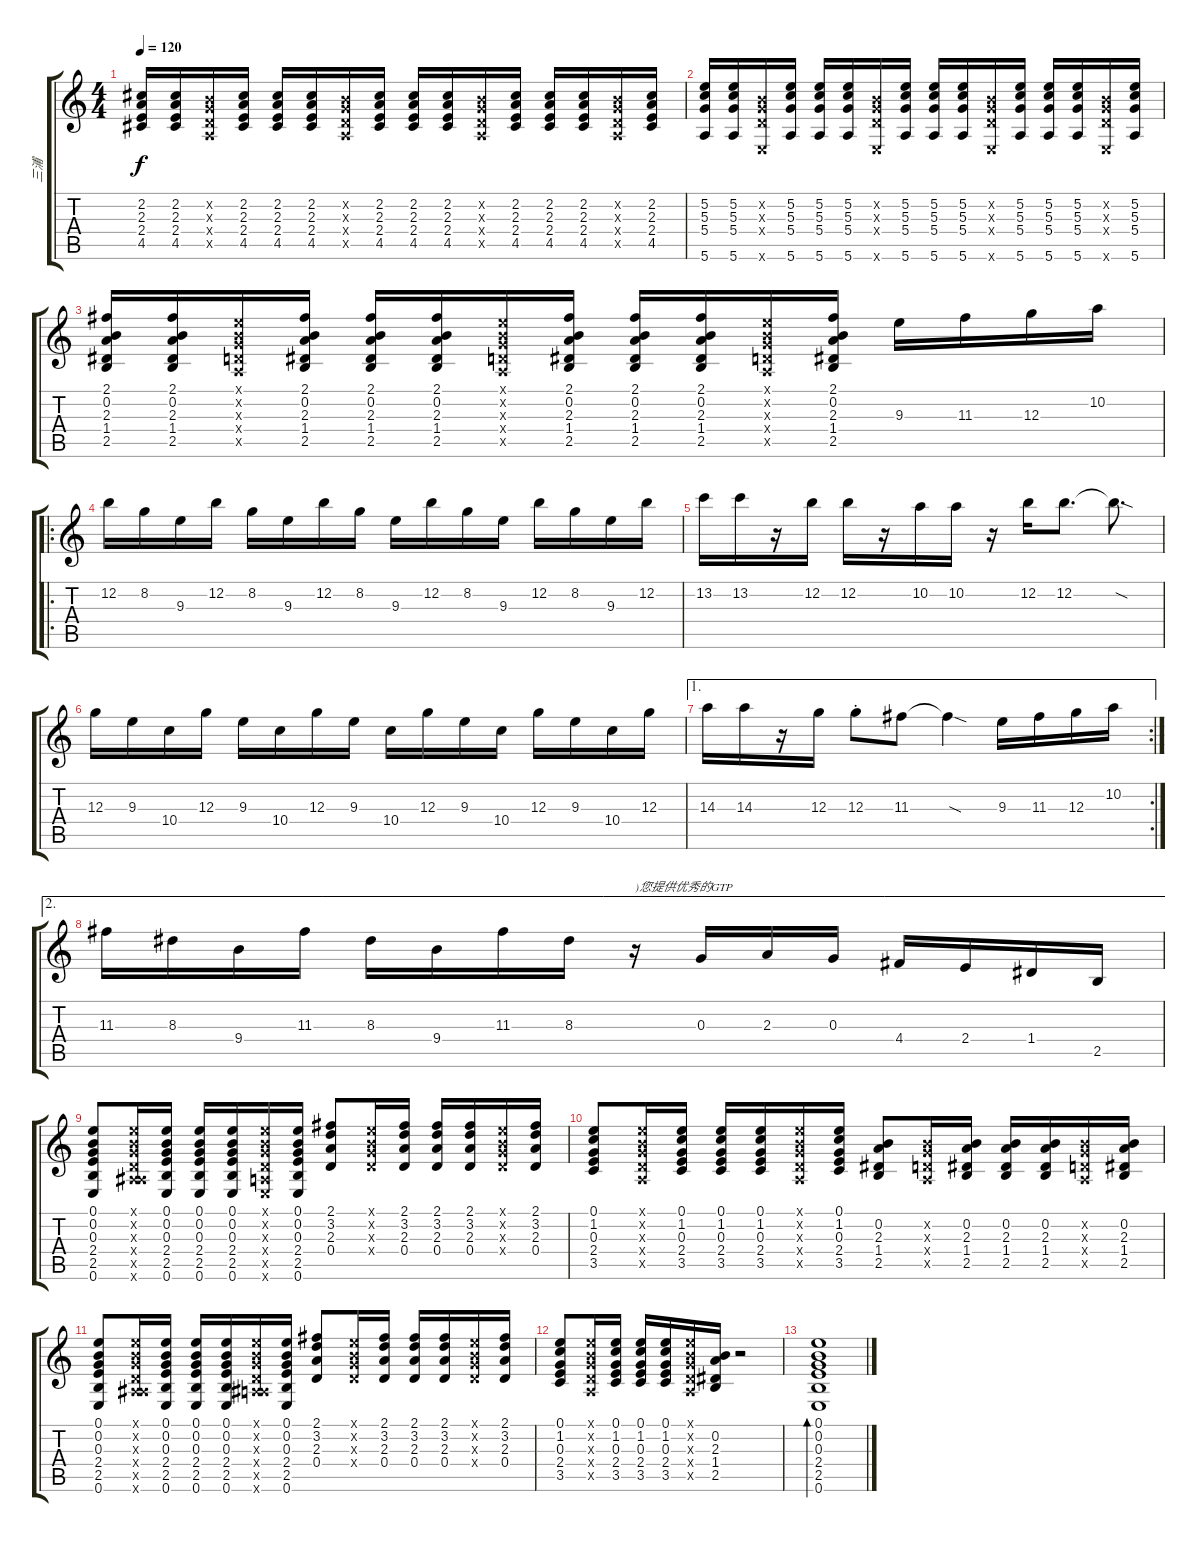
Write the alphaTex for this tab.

\track ("三浦" "三浦") {instrument acousticguitarsteel}
\staff {score tabs}
\tuning (E4 B3 G3 D3 A2 E2) {hide}
\ts (4 4)
\tempo 120
\clef g2
\ks c
(2.2 2.3 2.4 4.5).16{dy f} (2.2 2.3 2.4 4.5).16 (0.2{x} 0.3{x} 0.4{x} 0.5{x}).16 (2.2 2.3 2.4 4.5).16 (2.2 2.3 2.4 4.5).16 (2.2 2.3 2.4 4.5).16 (0.2{x} 0.3{x} 0.4{x} 0.5{x}).16 (2.2 2.3 2.4 4.5).16 (2.2 2.3 2.4 4.5).16 (2.2 2.3 2.4 4.5).16 (0.2{x} 0.3{x} 0.4{x} 0.5{x}).16 (2.2 2.3 2.4 4.5).16 (2.2 2.3 2.4 4.5).16 (2.2 2.3 2.4 4.5).16 (0.2{x} 0.3{x} 0.4{x} 0.5{x}).16 (2.2 2.3 2.4 4.5).16 |
(5.2 5.3 5.4 5.6).16 (5.2 5.3 5.4 5.6).16 (0.2{x} 0.3{x} 0.4{x} 0.6{x}).16 (5.2 5.3 5.4 5.6).16 (5.2 5.3 5.4 5.6).16 (5.2 5.3 5.4 5.6).16 (0.2{x} 0.3{x} 0.4{x} 0.6{x}).16 (5.2 5.3 5.4 5.6).16 (5.2 5.3 5.4 5.6).16 (5.2 5.3 5.4 5.6).16 (0.2{x} 0.3{x} 0.4{x} 0.6{x}).16 (5.2 5.3 5.4 5.6).16 (5.2 5.3 5.4 5.6).16 (5.2 5.3 5.4 5.6).16 (0.2{x} 0.3{x} 0.4{x} 0.6{x}).16 (5.2 5.3 5.4 5.6).16 |
(2.1 0.2 2.3 1.4 2.5).16 (2.1 0.2 2.3 1.4 2.5).16 (0.1{x} 0.2{x} 0.3{x} 0.4{x} 0.5{x}).16 (2.1 0.2 2.3 1.4 2.5).16 (2.1 0.2 2.3 1.4 2.5).16 (2.1 0.2 2.3 1.4 2.5).16 (0.1{x} 0.2{x} 0.3{x} 0.4{x} 0.5{x}).16 (2.1 0.2 2.3 1.4 2.5).16 (2.1 0.2 2.3 1.4 2.5).16 (2.1 0.2 2.3 1.4 2.5).16 (0.1{x} 0.2{x} 0.3{x} 0.4{x} 0.5{x}).16 (2.1 0.2 2.3 1.4 2.5).16 9.3.16{volume 16} 11.3.16 12.3.16 10.2.16 |
\ro
12.2.16 8.2.16 9.3.16 12.2.16 8.2.16 9.3.16 12.2.16 8.2.16 9.3.16 12.2.16 8.2.16 9.3.16 12.2.16 8.2.16 9.3.16 12.2.16 |
13.2.16 13.2.16 r.16 12.2.16 12.2.16 r.16 10.2.16 10.2.16 r.16 12.2.16 12.2.8{d} 12.2{sod t}.8{d} |
12.3.16 9.3.16 10.4.16 12.3.16 9.3.16 10.4.16 12.3.16 9.3.16 10.4.16 12.3.16 9.3.16 10.4.16 12.3.16 9.3.16 10.4.16 12.3.16 |
\ae 1
\rc 2
14.3.16 14.3.16 r.16 12.3.16 12.3{st}.8 11.3.8 11.3{sod t}.4 9.3.16 11.3.16 12.3.16 10.2.16 |
\ae 2
11.3.16 8.3.16 9.4.16 11.3.16 8.3.16 9.4.16 11.3.16 8.3.16 r.16{txt ")您提供优秀的GTP"} 0.3.16 2.3.16 0.3.16 4.4.16 2.4.16 1.4.16 2.5.16 |
(0.1 0.2 0.3 2.4 2.5 0.6).8 (0.1{x} 0.2{x} 0.3{x} 0.4{x} 0.5{x} 6.6{x}).16 (0.1 0.2 0.3 2.4 2.5 0.6).16 (0.1 0.2 0.3 2.4 2.5 0.6).16 (0.1 0.2 0.3 2.4 2.5 0.6).16 (0.1{x} 0.2{x} 0.3{x} 0.4{x} 0.5{x} 0.6{x}).16 (0.1 0.2 0.3 2.4 2.5 0.6).16 (2.1 3.2 2.3 0.4).8 (0.1{x} 0.2{x} 0.3{x} 0.4{x}).16 (2.1 3.2 2.3 0.4).16 (2.1 3.2 2.3 0.4).16 (2.1 3.2 2.3 0.4).16 (0.1{x} 0.2{x} 0.3{x} 0.4{x}).16 (2.1 3.2 2.3 0.4).16 |
(0.1 1.2 0.3 2.4 3.5).8 (0.1{x} 0.2{x} 0.3{x} 0.4{x} 0.5{x}).16 (0.1 1.2 0.3 2.4 3.5).16 (0.1 1.2 0.3 2.4 3.5).16 (0.1 1.2 0.3 2.4 3.5).16 (0.1{x} 0.2{x} 0.3{x} 0.4{x} 0.5{x}).16 (0.1 1.2 0.3 2.4 3.5).16 (0.2 2.3 1.4 2.5).8 (0.2{x} 0.3{x} 0.4{x} 0.5{x}).16 (0.2 2.3 1.4 2.5).16 (0.2 2.3 1.4 2.5).16 (0.2 2.3 1.4 2.5).16 (0.2{x} 0.3{x} 0.4{x} 0.5{x}).16 (0.2 2.3 1.4 2.5).16 |
(0.1 0.2 0.3 2.4 2.5 0.6).8 (0.1{x} 0.2{x} 0.3{x} 0.4{x} 0.5{x} 6.6{x}).16 (0.1 0.2 0.3 2.4 2.5 0.6).16 (0.1 0.2 0.3 2.4 2.5 0.6).16 (0.1 0.2 0.3 2.4 2.5 0.6).16 (0.1{x} 0.2{x} 0.3{x} 0.4{x} 0.5{x} 6.6{x}).16 (0.1 0.2 0.3 2.4 2.5 0.6).16 (2.1 3.2 2.3 0.4).8 (0.1{x} 0.2{x} 0.3{x} 0.4{x}).16 (2.1 3.2 2.3 0.4).16 (2.1 3.2 2.3 0.4).16 (2.1 3.2 2.3 0.4).16 (0.1{x} 0.2{x} 0.3{x} 0.4{x}).16 (2.1 3.2 2.3 0.4).16 |
(0.1 1.2 0.3 2.4 3.5).8 (0.1{x} 0.2{x} 0.3{x} 0.4{x} 0.5{x}).16 (0.1 1.2 0.3 2.4 3.5).16 (0.1 1.2 0.3 2.4 3.5).16 (0.1 1.2 0.3 2.4 3.5).16 (0.1{x} 0.2{x} 0.3{x} 0.4{x} 0.5{x}).16 (0.2 2.3 1.4 2.5).16 r.2 |
(0.1 0.2 0.3 2.4 2.5 0.6).1{bd 120}
